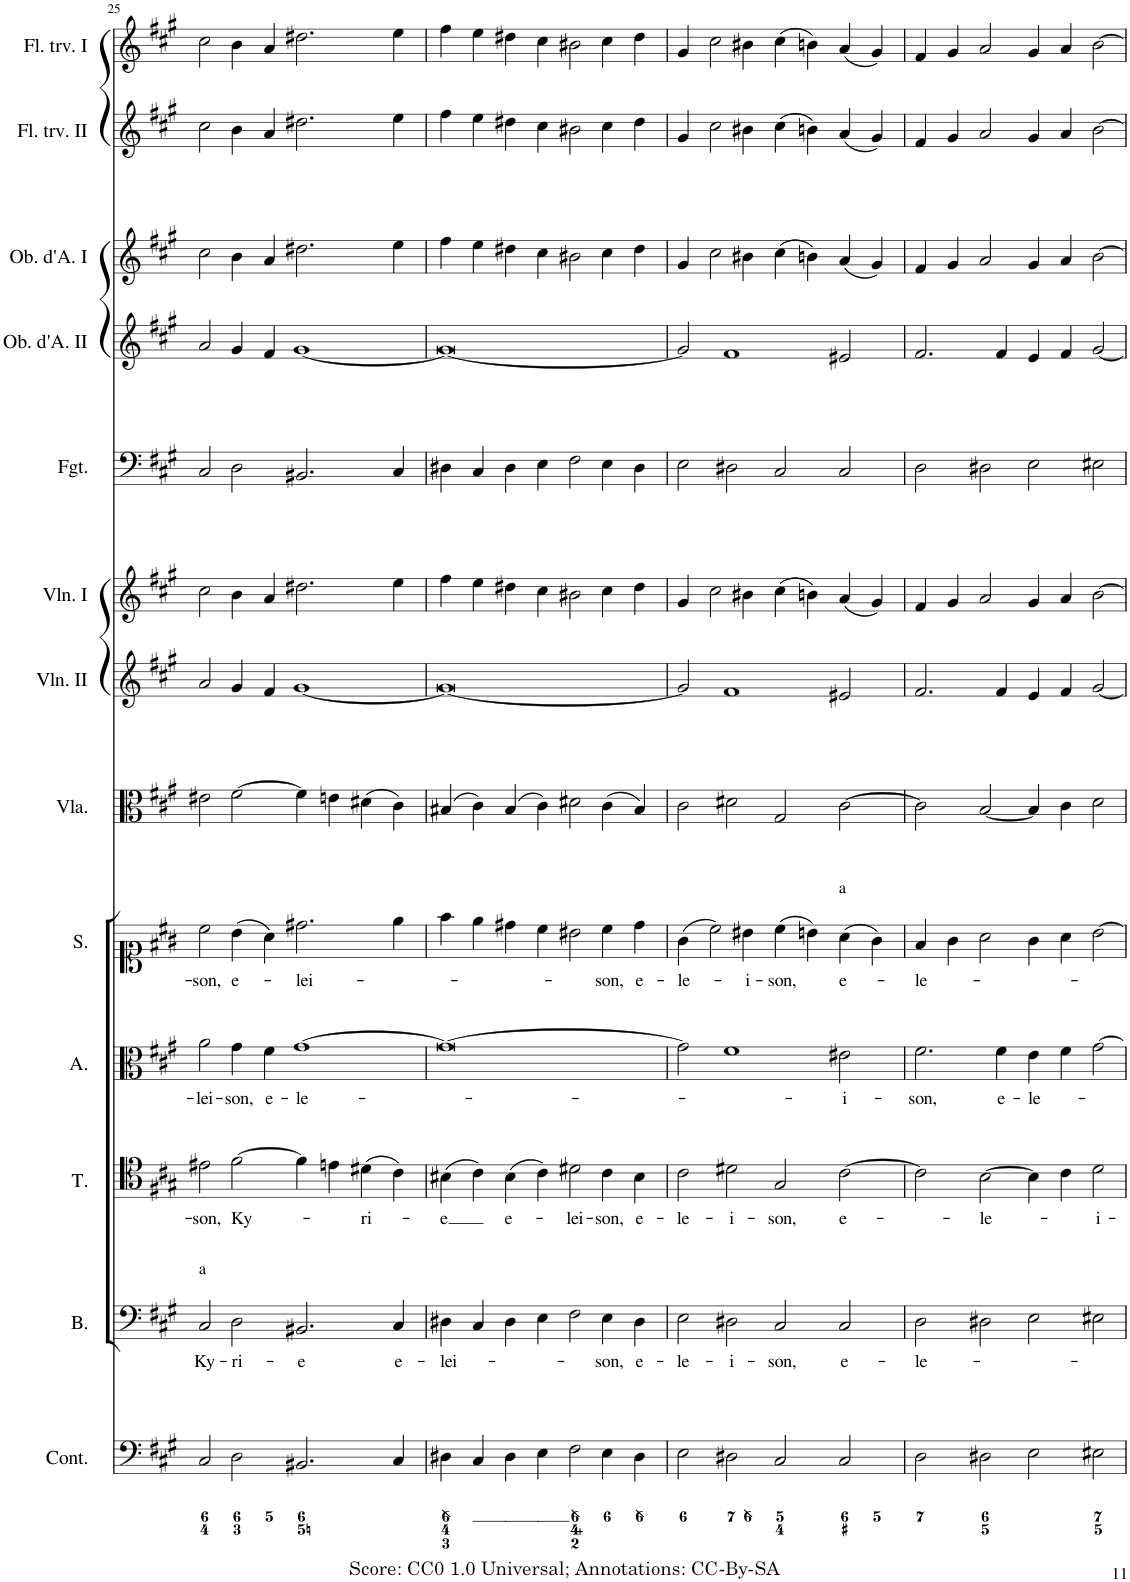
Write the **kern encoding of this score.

**kern	**kern	**text	**kern	**text	**kern	**text	**kern	**text	**kern	**kern	**kern	**kern	**kern	**kern	**kern	**kern
*part13	*part12	*part12	*part11	*part11	*part10	*part10	*part9	*part9	*part8	*part7	*part6	*part5	*part4	*part3	*part2	*part1
*staff13	*staff12	*staff12	*staff11	*staff11	*staff10	*staff10	*staff9	*staff9	*staff8	*staff7	*staff6	*staff5	*staff4	*staff3	*staff2	*staff1
*I"Continuo	*I"Basso	*	*I"Tenore	*	*I"Alto	*	*I"Soprano	*	*I"Viola	*I"Violino II	*I"Violino I	*I"Fagotti	*I"Oboe d'Amore II	*I"Oboe d'Amore I	*I"Flauto traverso II	*I"Flauto traverso I
*I'Cont.	*I'B.	*	*I'T.	*	*I'A.	*	*I'S.	*	*I'Vla.	*I'Vln. II	*I'Vln. I	*I'Fgt.	*I'Ob. d'A. II	*I'Ob. d'A. I	*I'Fl. trv. II	*I'Fl. trv. I
!!LO:PB:g=z
*clefF4	*clefF4	*	*clefC4	*	*clefC3	*	*clefC1	*	*clefC3	*clefG2	*clefG2	*clefF4	*clefG2	*clefG2	*clefG2	*clefG2
*k[f#c#g#]	*k[f#c#g#]	*	*k[f#c#g#]	*	*k[f#c#g#]	*	*k[f#c#g#]	*	*k[f#c#g#]	*k[f#c#g#]	*k[f#c#g#]	*k[f#c#g#]	*k[f#c#g#]	*k[f#c#g#]	*k[f#c#g#]	*k[f#c#g#]
*M4/2	*M4/2	*	*M4/2	*	*M4/2	*	*M4/2	*	*M4/2	*M4/2	*M4/2	*M4/2	*M4/2	*M4/2	*M4/2	*M4/2
*	*met(c|)	*	*met(c|)	*	*met(c|)	*	*met(c|)	*	*met(c|)	*met(c|)	*met(c|)	*met(c|)	*met(c|)	*met(c|)	*met(c|)	*met(c|)
=25	=25	=25	=25	=25	=25	=25	=25	=25	=25	=25	=25	=25	=25	=25	=25	=25
!	!LO:TX:a:t=a	!	!	!	!	!	!	!	!	!	!	!	!	!	!	!
!	!	!LO:LY:b	!	!LO:LY:b	!	!LO:LY:b	!	!LO:LY:b	!	!	!	!	!	!	!	!
2C#/	2C#/	Ky-	2e#X\	-son,	2a\	-lei-	2cc#\	-son,	2e#X\	2a/	2cc#\	2C#/	2a/	2cc#\	2cc#\	2cc#\
!	!	!LO:LY:b	!	!LO:LY:b	!	!LO:LY:b	!	!LO:LY:b	!	!	!	!	!	!	!	!
2D\	2D\	-ri-	[2f#\	Ky-	4g#\	-son,	(4b\	e-	[2f#\	4g#/	4b\	2D\	4g#/	4b\	4b\	4b\
!	!	!	!	!	!	!LO:LY:b	!	!	!	!	!	!	!	!	!	!
.	.	.	.	.	4f#\	e-	4a\)	.	.	4f#/	4a/	.	4f#/	4a/	4a/	4a/
!	!	!LO:LY:b	!	!	!	!LO:LY:b	!	!LO:LY:b	!	!	!	!	!	!	!	!
2.BB#X/	2.BB#X/	-e	4f#\]	.	[1g#	-le-	2.dd#X\	-lei-	4f#\]	[1g#	2.dd#X\	2.BB#X/	[1g#	2.dd#X\	2.dd#X\	2.dd#X\
.	.	.	4en\	.	.	.	.	.	4en\	.	.	.	.	.	.	.
!	!	!	!	!LO:LY:b	!	!	!	!	!	!	!	!	!	!	!	!
.	.	.	(4d#X\	-ri-	.	.	.	.	(4d#X\	.	.	.	.	.	.	.
!	!	!LO:LY:b	!	!	!	!	!	!	!	!	!	!	!	!	!	!
4C#/	4C#/	e-	4c#\)	.	.	.	4ee\	.	4c#\)	.	4ee\	4C#/	.	4ee\	4ee\	4ee\
=26	=26	=26	=26	=26	=26	=26	=26	=26	=26	=26	=26	=26	=26	=26	=26	=26
!	!	!LO:LY:b	!	!LO:LY:b	!	!	!	!	!	!	!	!	!	!	!	!
4D#X\	4D#X\	-lei-	(4B#X\	-e	0g#_	.	4ff#\	.	(4B#X/	0g#_	4ff#\	4D#X\	0g#_	4ff#\	4ff#\	4ff#\
4C#/	4C#/	.	4c#\)	.	.	.	4ee\	.	4c#\)	.	4ee\	4C#/	.	4ee\	4ee\	4ee\
!	!	!	!	!LO:LY:b	!	!	!	!	!	!	!	!	!	!	!	!
4D#\	4D#\	.	(4B#\	e-	.	.	4dd#X\	.	(4B#/	.	4dd#X\	4D#\	.	4dd#X\	4dd#X\	4dd#X\
4E\	4E\	.	4c#\)	.	.	.	4cc#\	.	4c#\)	.	4cc#\	4E\	.	4cc#\	4cc#\	4cc#\
!	!	!	!	!LO:LY:b	!	!	!	!	!	!	!	!	!	!	!	!
2F#\	2F#\	.	2d#X\	-lei-	.	.	2b#X\	.	2d#X\	.	2b#X\	2F#\	.	2b#X\	2b#X\	2b#X\
!	!	!LO:LY:b	!	!LO:LY:b	!	!	!	!LO:LY:b	!	!	!	!	!	!	!	!
4E\	4E\	-son,	4c#\	-son,	.	.	4cc#\	-son,	(4c#\	.	4cc#\	4E\	.	4cc#\	4cc#\	4cc#\
!	!	!LO:LY:b	!	!LO:LY:b	!	!	!	!LO:LY:b	!	!	!	!	!	!	!	!
4D#\	4D#\	e-	4B#\	e-	.	.	4dd#\	e-	4B#/)	.	4dd#\	4D#\	.	4dd#\	4dd#\	4dd#\
=27	=27	=27	=27	=27	=27	=27	=27	=27	=27	=27	=27	=27	=27	=27	=27	=27
!	!	!LO:LY:b	!	!LO:LY:b	!	!	!	!LO:LY:b	!	!	!	!	!	!	!	!
2E\	2E\	-le-	2c#\	-le-	2g#\]	.	(4g#\	-le-	2c#\	2g#/]	4g#/	2E\	2g#/]	4g#/	4g#/	4g#/
.	.	.	.	.	.	.	2cc#\)	.	.	.	2cc#\	.	.	2cc#\	2cc#\	2cc#\
!	!	!LO:LY:b	!	!LO:LY:b	!	!	!	!	!	!	!	!	!	!	!	!
2D#X\	2D#X\	-i-	2d#X\	-i-	1f#	.	.	.	2d#X\	1f#	.	2D#X\	1f#	.	.	.
!	!	!	!	!	!	!	!	!LO:LY:b	!	!	!	!	!	!	!	!
.	.	.	.	.	.	.	4b#X\	-i-	.	.	4b#X\	.	.	4b#X\	4b#X\	4b#X\
!	!	!LO:LY:b	!	!LO:LY:b	!	!	!	!LO:LY:b	!	!	!	!	!	!	!	!
2C#/	2C#/	-son,	2G#/	-son,	.	.	(4cc#\	-son,	2G#/	.	(4cc#\	2C#/	.	(4cc#\	(4cc#\	(4cc#\
.	.	.	.	.	.	.	4bn\)	.	.	.	4bn\)	.	.	4bn\)	4bn\)	4bn\)
!	!	!	!	!	!	!	!LO:TX:a:t=a	!	!	!	!	!	!	!	!	!
!	!	!LO:LY:b	!	!LO:LY:b	!	!LO:LY:b	!	!LO:LY:b	!	!	!	!	!	!	!	!
2C#/	2C#/	e-	[2c#\	e-	2e#X\	-i-	(4a\	e-	[2c#\	2e#X/	(4a/	2C#/	2e#X/	(4a/	(4a/	(4a/
.	.	.	.	.	.	.	4g#\)	.	.	.	4g#/)	.	.	4g#/)	4g#/)	4g#/)
=28	=28	=28	=28	=28	=28	=28	=28	=28	=28	=28	=28	=28	=28	=28	=28	=28
!	!	!LO:LY:b	!	!	!	!LO:LY:b	!	!LO:LY:b	!	!	!	!	!	!	!	!
2D\	2D\	-le-	2c#\]	.	2.f#\	-son,	4f#/	-le-	2c#\]	2.f#/	4f#/	2D\	2.f#/	4f#/	4f#/	4f#/
.	.	.	.	.	.	.	4g#\	.	.	.	4g#/	.	.	4g#/	4g#/	4g#/
!	!	!	!	!LO:LY:b	!	!	!	!	!	!	!	!	!	!	!	!
2D#X\	2D#X\	.	[2B\	-le-	.	.	2a\	.	[2B/	.	2a/	2D#X\	.	2a/	2a/	2a/
!	!	!	!	!	!	!LO:LY:b	!	!	!	!	!	!	!	!	!	!
.	.	.	.	.	4f#\	e-	.	.	.	4f#/	.	.	4f#/	.	.	.
!	!	!	!	!	!	!LO:LY:b	!	!	!	!	!	!	!	!	!	!
2E\	2E\	.	4B\]	.	4e\	-le-	4g#\	.	4B/]	4e/	4g#/	2E\	4e/	4g#/	4g#/	4g#/
.	.	.	4c#\	.	4f#\	.	4a\	.	4c#\	4f#/	4a/	.	4f#/	4a/	4a/	4a/
!	!	!	!	!LO:LY:b	!	!	!	!	!	!	!	!	!	!	!	!
2E#X\	2E#X\	.	2d\	-i-	[2g#\	.	[2b\	.	2d\	[2g#/	[2b\	2E#X\	[2g#/	[2b\	[2b\	[2b\
=	=	=	=	=	=	=	=	=	=	=	=	=	=	=	=	=
*-	*-	*-	*-	*-	*-	*-	*-	*-	*-	*-	*-	*-	*-	*-	*-	*-
